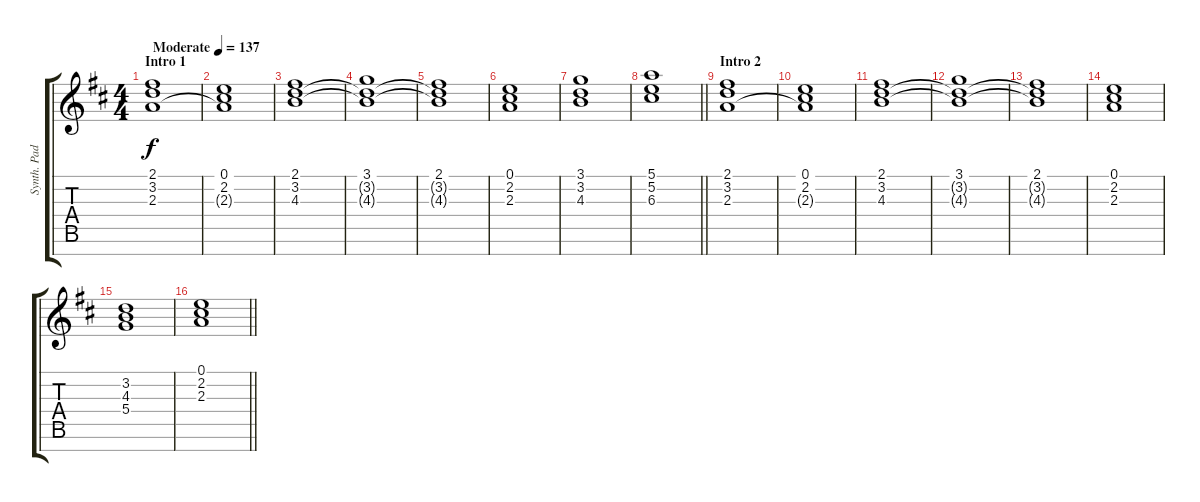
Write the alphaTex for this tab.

\track ("Synth. Pad" "Synth. Pad") {instrument pad2warm}
\staff {score tabs}
\tuning (E5 B4 G4 D4 A3 E3 B2) {hide}
\ts (4 4)
\section ("" "Intro 1")
\tempo (137 "Moderate")
\clef g2
\ks d
(2.1 3.2 2.3).1{dy f instrument pad2warm} |
(0.1 2.2 2.3{t}).1 |
(2.1 3.2 4.3).1 |
(3.1 3.2{t} 4.3{t}).1 |
(2.1 3.2{t} 4.3{t}).1 |
(0.1 2.2 2.3).1 |
(3.1 3.2 4.3).1 |
\barLineRight lightlight
(5.1 5.2 6.3).1 |
\section ("" "Intro 2")
(2.1 3.2 2.3).1 |
(0.1 2.2 2.3{t}).1 |
(2.1 3.2 4.3).1 |
(3.1 3.2{t} 4.3{t}).1 |
(2.1 3.2{t} 4.3{t}).1 |
(0.1 2.2 2.3).1 |
(3.2 4.3 5.4).1 |
\barLineRight lightlight
(0.1 2.2 2.3).1
